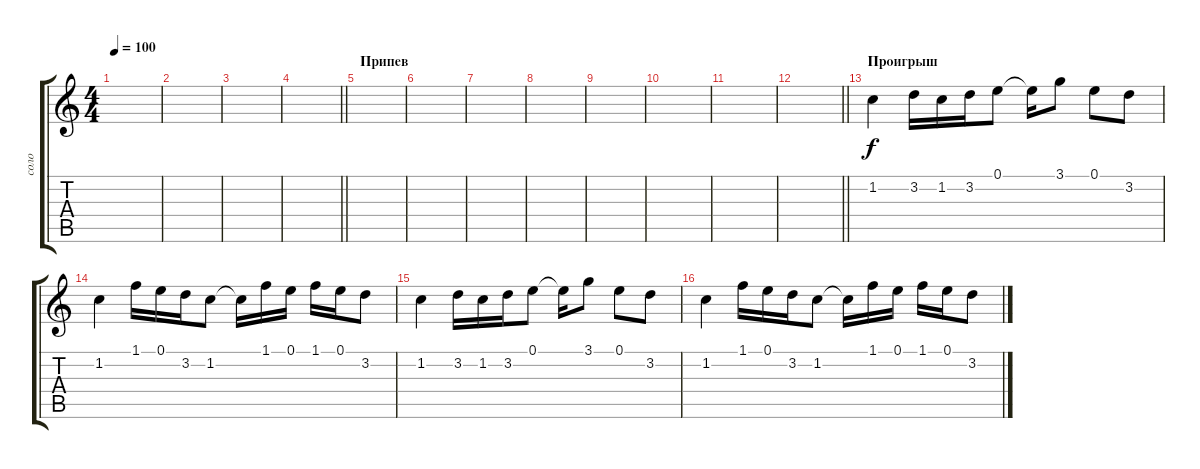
\track ("соло" "соло") {instrument distortionguitar}
\staff {score tabs}
\tuning (E4 B3 G3 D3 A2 E2) {hide}
\ts (4 4)
\tempo 100
\clef g2
\ks c
|
|
|
\barLineRight lightlight
|
\section ("" "Припев")
|
|
|
|
|
|
|
\barLineRight lightlight
|
\section ("" "Проигрыш")
1.2.4 3.2.16 1.2.16 3.2.16 0.1.8 0.1{t}.16 3.1.8 0.1.8 3.2.8 |
1.2.4 1.1.16 0.1.16 3.2.16 1.2.8 1.2{t}.16 1.1.16 0.1.16 1.1.16 0.1.16 3.2.8 |
1.2.4 3.2.16 1.2.16 3.2.16 0.1.8 0.1{t}.16 3.1.8 0.1.8 3.2.8 |
1.2.4 1.1.16 0.1.16 3.2.16 1.2.8 1.2{t}.16 1.1.16 0.1.16 1.1.16 0.1.16 3.2.8
